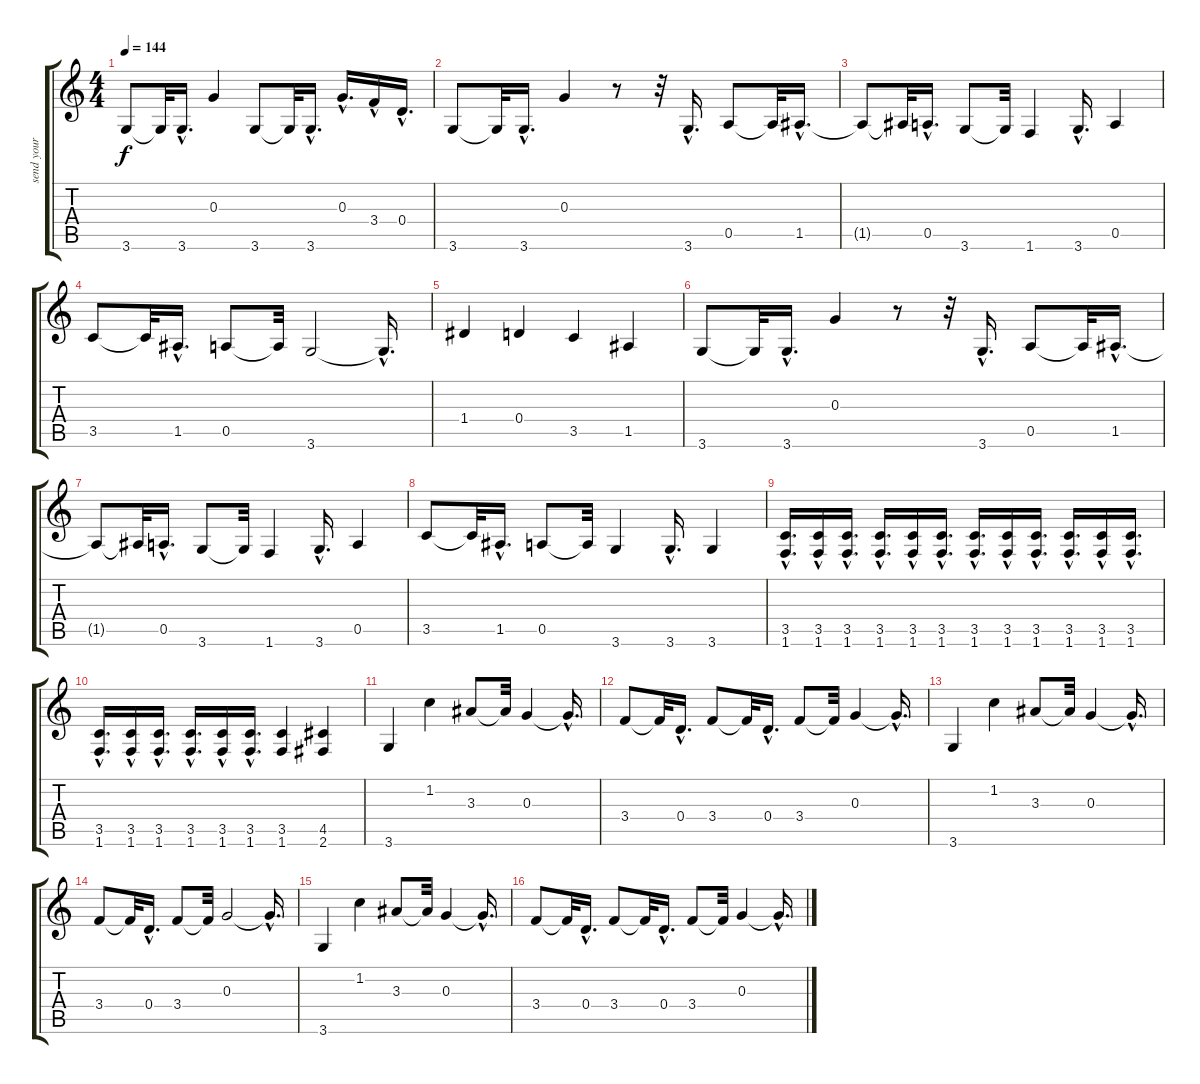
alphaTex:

\track ("send your comments" "send your ") {instrument distortionguitar}
\staff {score tabs}
\tuning (E4 B3 G3 D3 A2 E2) {hide}
\ts (4 4)
\tempo 144
\clef g2
\ks c
3.6.8{dy f} 3.6{t}.32 3.6{hac}.16{d} 0.3.4 3.6.8 3.6{t}.32 3.6{hac}.16{d} 0.3{hac}.16{d} 3.4{hac}.16 0.4{hac}.16{d} |
3.6.8 3.6{t}.32 3.6{hac}.16{d} 0.3.4 r.8 r.32 3.6{hac}.16{d} 0.5.8 0.5{t}.32 1.5{hac}.16{d} |
1.5{t}.8 1.5{t}.32 0.5{hac}.16{d} 3.6.8 3.6{t}.32 1.6.4 3.6{hac}.16{d} 0.5.4 |
3.5.8 3.5{t}.32 1.5{hac}.16{d} 0.5.8 0.5{t}.32 3.6.2 3.6{hac t}.16{d} |
1.4.4 0.4.4 3.5.4 1.5.4 |
3.6.8 3.6{t}.32 3.6{hac}.16{d} 0.3.4 r.8 r.32 3.6{hac}.16{d} 0.5.8 0.5{t}.32 1.5{hac}.16{d} |
1.5{t}.8 1.5{t}.32 0.5{hac}.16{d} 3.6.8 3.6{t}.32 1.6.4 3.6{hac}.16{d} 0.5.4 |
3.5.8 3.5{t}.32 1.5{hac}.16{d} 0.5.8 0.5{t}.32 3.6.4 3.6{hac}.16{d} 3.6.4 |
(3.5{hac} 1.6{hac}).16{d} (3.5{hac} 1.6{hac}).16 (3.5{hac} 1.6{hac}).16{d} (3.5{hac} 1.6{hac}).16{d} (3.5{hac} 1.6{hac}).16 (3.5{hac} 1.6{hac}).16{d} (3.5{hac} 1.6{hac}).16{d} (3.5{hac} 1.6{hac}).16 (3.5{hac} 1.6{hac}).16{d} (3.5{hac} 1.6{hac}).16{d} (3.5{hac} 1.6{hac}).16 (3.5{hac} 1.6{hac}).16{d} |
(3.5{hac} 1.6{hac}).16{d} (3.5{hac} 1.6{hac}).16 (3.5{hac} 1.6{hac}).16{d} (3.5{hac} 1.6{hac}).16{d} (3.5{hac} 1.6{hac}).16 (3.5{hac} 1.6{hac}).16{d} (3.5 1.6).4 (4.5 2.6).4 |
3.6.4 1.2.4 3.3.8 3.3{t}.32 0.3.4 0.3{hac t}.16{d} |
3.4.8 3.4{t}.32 0.4{hac}.16{d} 3.4.8 3.4{t}.32 0.4{hac}.16{d} 3.4.8 3.4{t}.32 0.3.4 0.3{hac t}.16{d} |
3.6.4 1.2.4 3.3.8 3.3{t}.32 0.3.4 0.3{hac t}.16{d} |
3.4.8 3.4{t}.32 0.4{hac}.16{d} 3.4.8 3.4{t}.32 0.3.2 0.3{hac t}.16{d} |
3.6.4 1.2.4 3.3.8 3.3{t}.32 0.3.4 0.3{hac t}.16{d} |
3.4.8 3.4{t}.32 0.4{hac}.16{d} 3.4.8 3.4{t}.32 0.4{hac}.16{d} 3.4.8 3.4{t}.32 0.3.4 0.3{hac t}.16{d}
